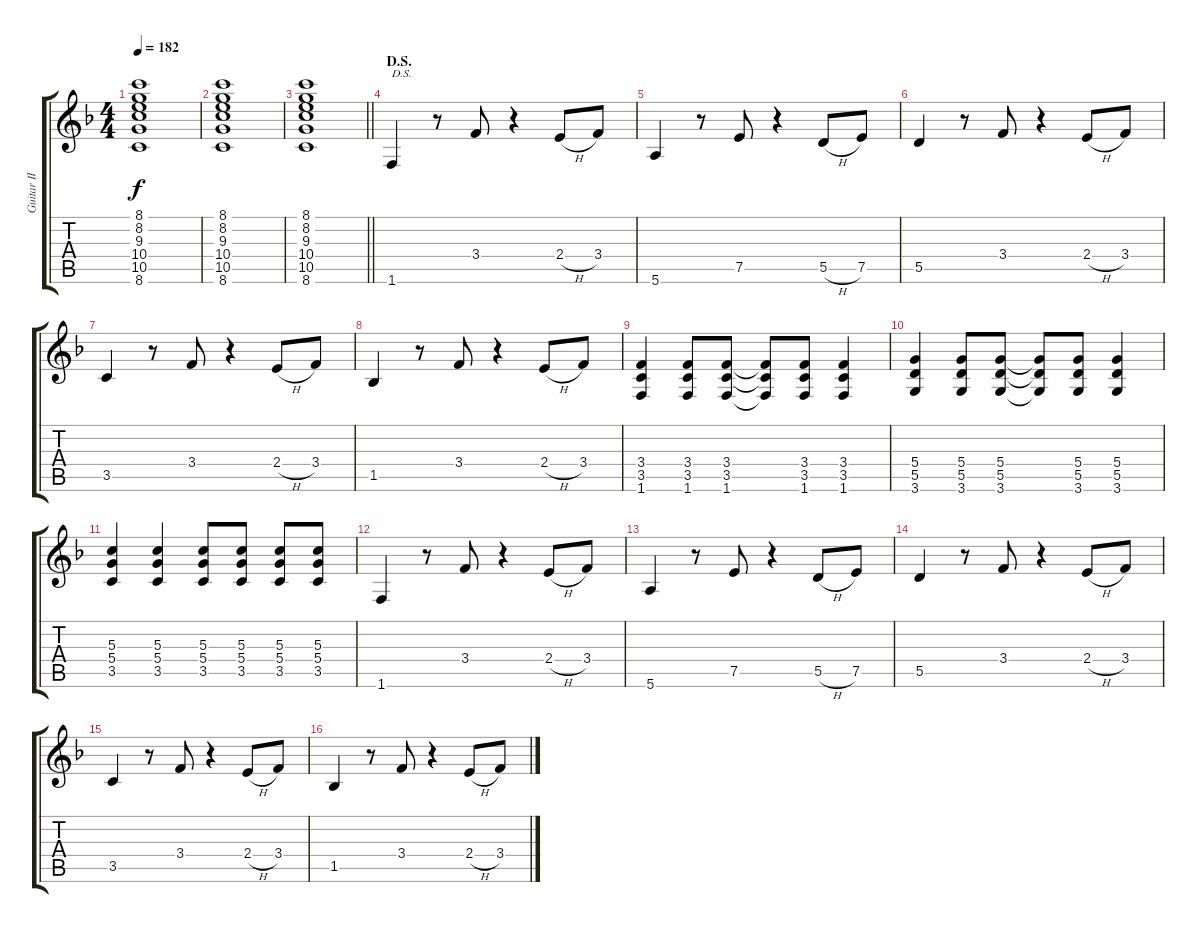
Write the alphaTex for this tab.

\track ("Guitar II" "Guitar II") {instrument distortionguitar}
\staff {score tabs}
\tuning (E4 B3 G3 D3 A2 E2) {hide}
\ts (4 4)
\tempo 182
\clef g2
\ks f
(8.1 8.2 9.3 10.4 10.5 8.6).1{dy f} |
(8.1 8.2 9.3 10.4 10.5 8.6).1 |
\barLineRight lightlight
(8.1 8.2 9.3 10.4 10.5 8.6).1 |
\section ("" "D.S.")
1.6.4{txt "D.S."} r.8 3.4.8 r.4 2.4{h}.8 3.4.8 |
5.6.4 r.8 7.5.8 r.4 5.5{h}.8 7.5.8 |
5.5.4 r.8 3.4.8 r.4 2.4{h}.8 3.4.8 |
3.5.4 r.8 3.4.8 r.4 2.4{h}.8 3.4.8 |
1.5.4 r.8 3.4.8 r.4 2.4{h}.8 3.4.8 |
(3.4 3.5 1.6).4 (3.4 3.5 1.6).8 (3.4 3.5 1.6).8 (3.4{t} 3.5{t} 1.6{t}).8 (3.4 3.5 1.6).8 (3.4 3.5 1.6).4 |
(5.4 5.5 3.6).4 (5.4 5.5 3.6).8 (5.4 5.5 3.6).8 (5.4{t} 5.5{t} 3.6{t}).8 (5.4 5.5 3.6).8 (5.4 5.5 3.6).4 |
(5.3 5.4 3.5).4 (5.3 5.4 3.5).4 (5.3 5.4 3.5).8 (5.3 5.4 3.5).8 (5.3 5.4 3.5).8 (5.3 5.4 3.5).8 |
1.6.4 r.8 3.4.8 r.4 2.4{h}.8 3.4.8 |
5.6.4 r.8 7.5.8 r.4 5.5{h}.8 7.5.8 |
5.5.4 r.8 3.4.8 r.4 2.4{h}.8 3.4.8 |
3.5.4 r.8 3.4.8 r.4 2.4{h}.8 3.4.8 |
1.5.4 r.8 3.4.8 r.4 2.4{h}.8 3.4.8
